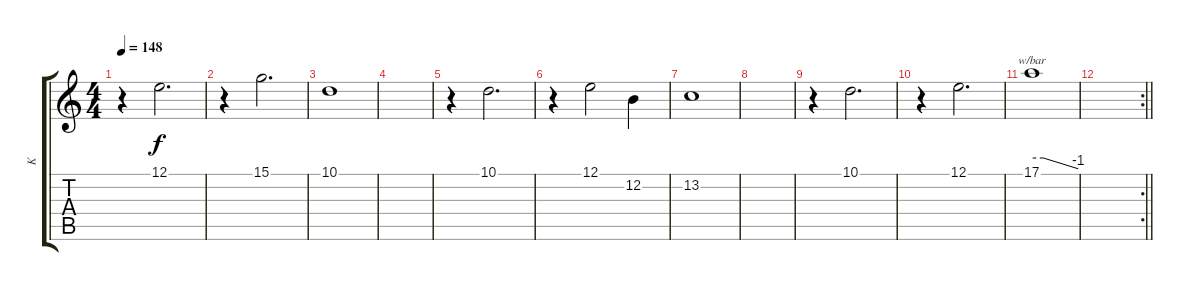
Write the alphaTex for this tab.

\track ("K" "K") {instrument synthbrass2}
\staff {score tabs}
\tuning (E4 B3 G3 D3 A2 E2) {hide}
\ts (4 4)
\tempo 148
\clef g2
\ks c
r.4{dy f} 12.1.2{d} |
r.4 15.1.2{d} |
10.1.1 |
|
r.4 10.1.2{d} |
r.4 12.1.2 12.2.4 |
13.2.1 |
|
r.4 10.1.2{d} |
r.4 12.1.2{d} |
17.1.1{tbe (custom default 0 0 15 0 60 -4)} |
\rc 2
\barLineRight lightlight
